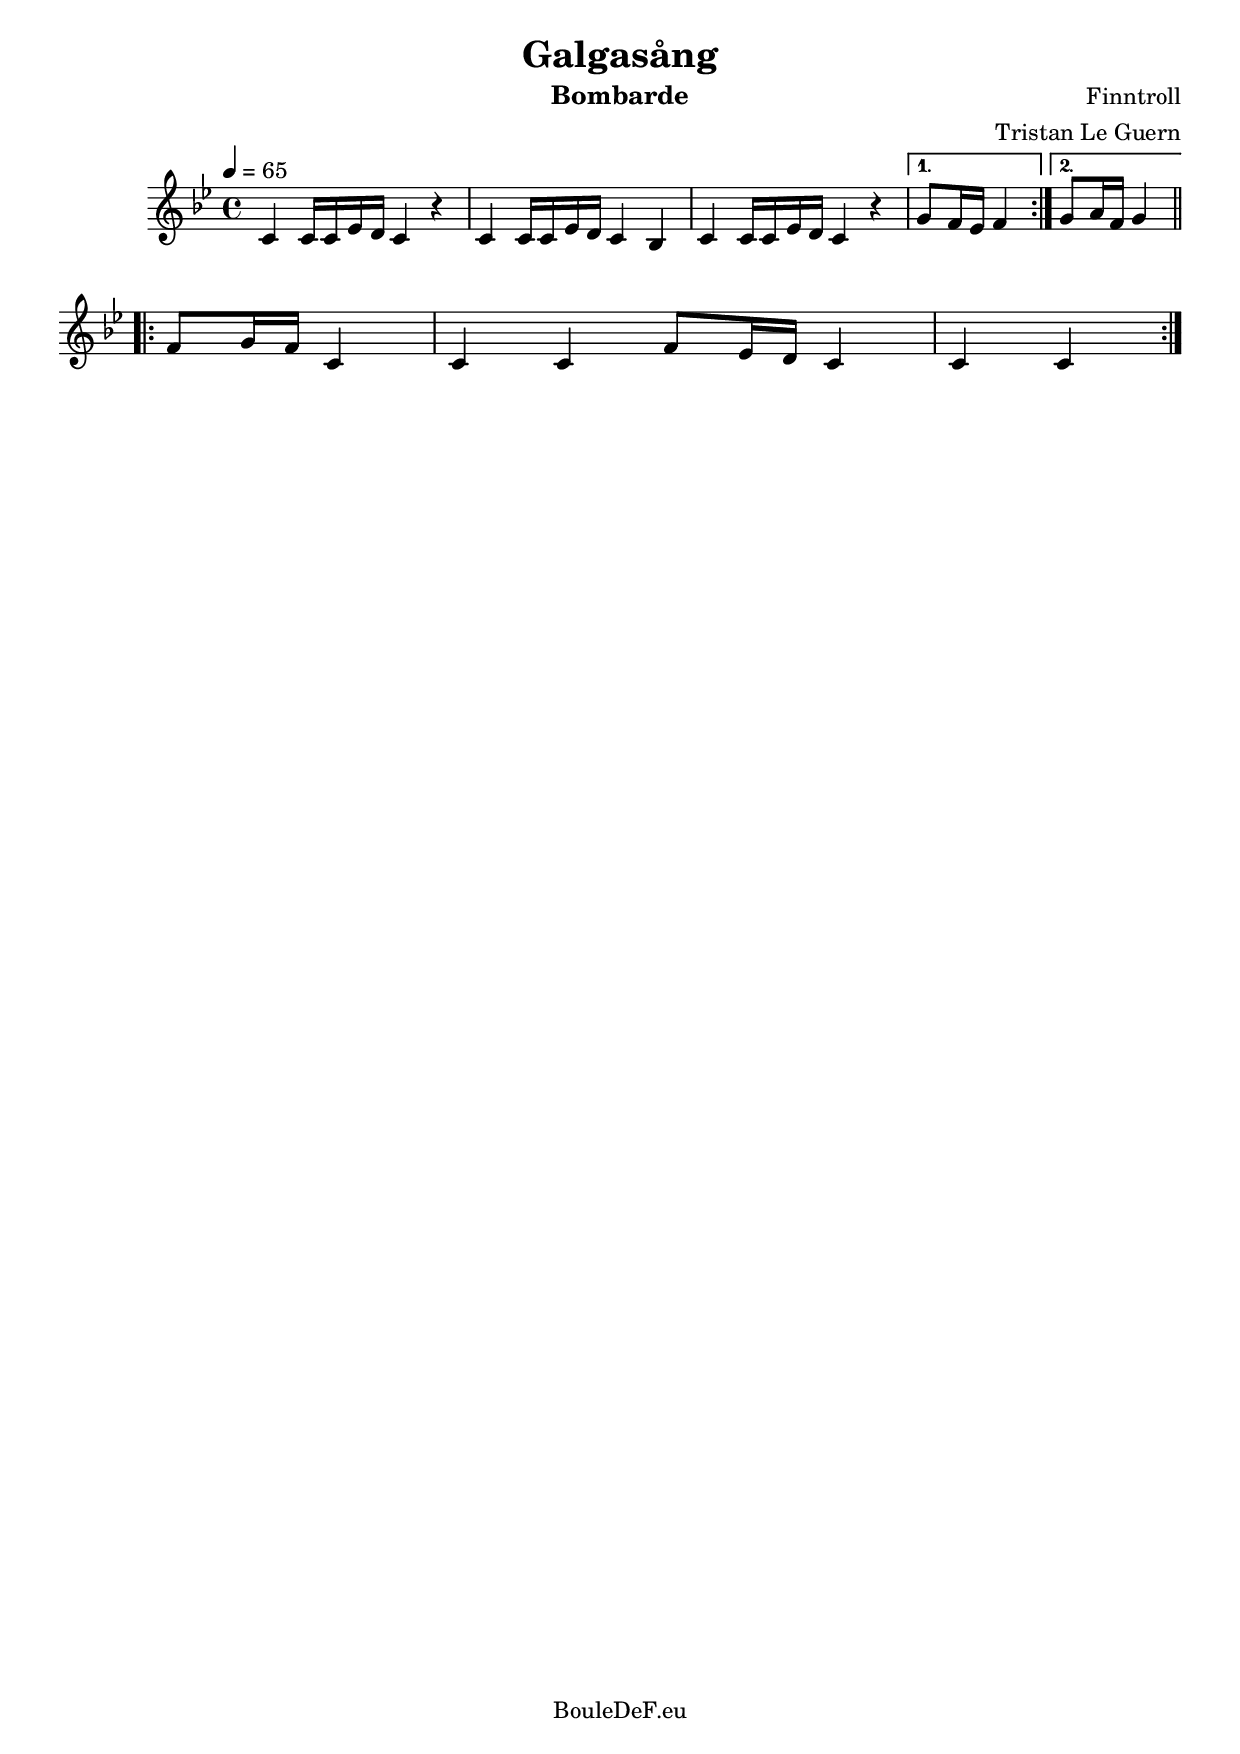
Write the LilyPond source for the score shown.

\version "2.14.2"
\include "italiano.ly"

\header {
	title = "Galgasång"
	composer = "Finntroll"
	arranger = "Tristan Le Guern"
	instrument = "Bombarde"
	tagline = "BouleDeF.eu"
}

\score {
	\new Staff \relative si {
		\clef treble
		\key sib \major
		\time 4/4
		\tempo 4 = 65

		\repeat volta 2 {
		do4 do16 do mib re do4 r4
		do4 do16 do mib re do4 sib
		do4 do16 do mib re do4 r4
		}
		\alternative {
			{sol'8 fa16 mib fa4}
			{sol8 la16 fa sol4}
		} \break

		\repeat volta 2 {
			fa8 sol16 fa do4 do do
			| fa8 mib16 re do4 do do
		}

	}
}
